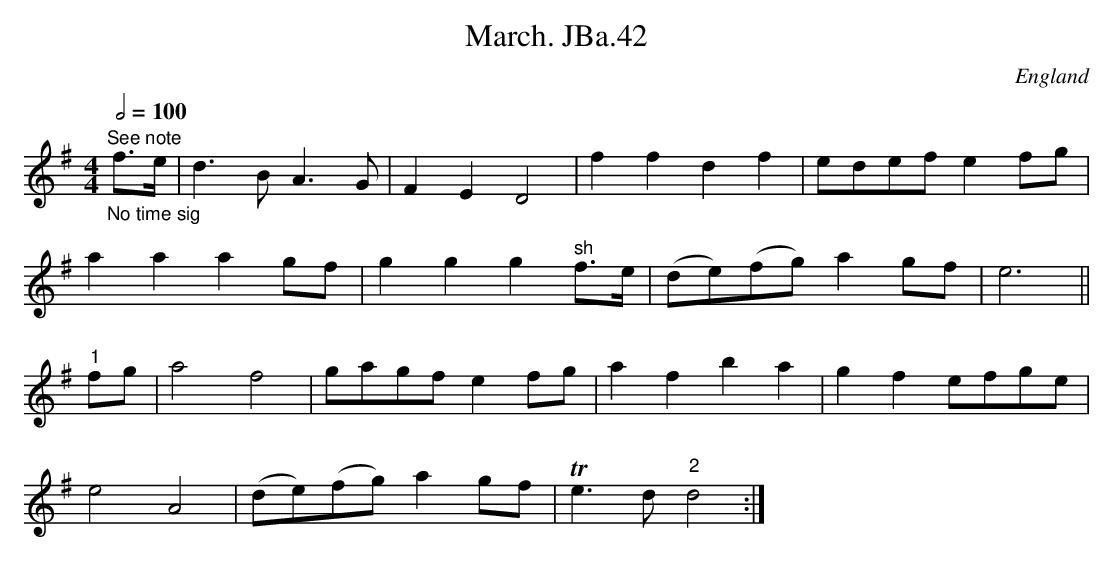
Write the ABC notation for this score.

X:1
T:March. JBa.42
L:1/8
M:4/4
O:England
Q:1/2=100
K:E Minor
"_No time sig"
"See note"f>e |d3BA3G | F2E2D4 | f2f2d2f2 |edef e2 fg |!
a2a2a2 gf | g2g2g2 "sh" f>e | (de)(fg) a2 gf | e6 ||!
"1"fg | a4f4 | gagf e2 fg | a2f2 b2a2 | g2f2 efge |!
e4 A4 |(de)(fg) a2 gf | !trill! e3 d "2"d4 :|
